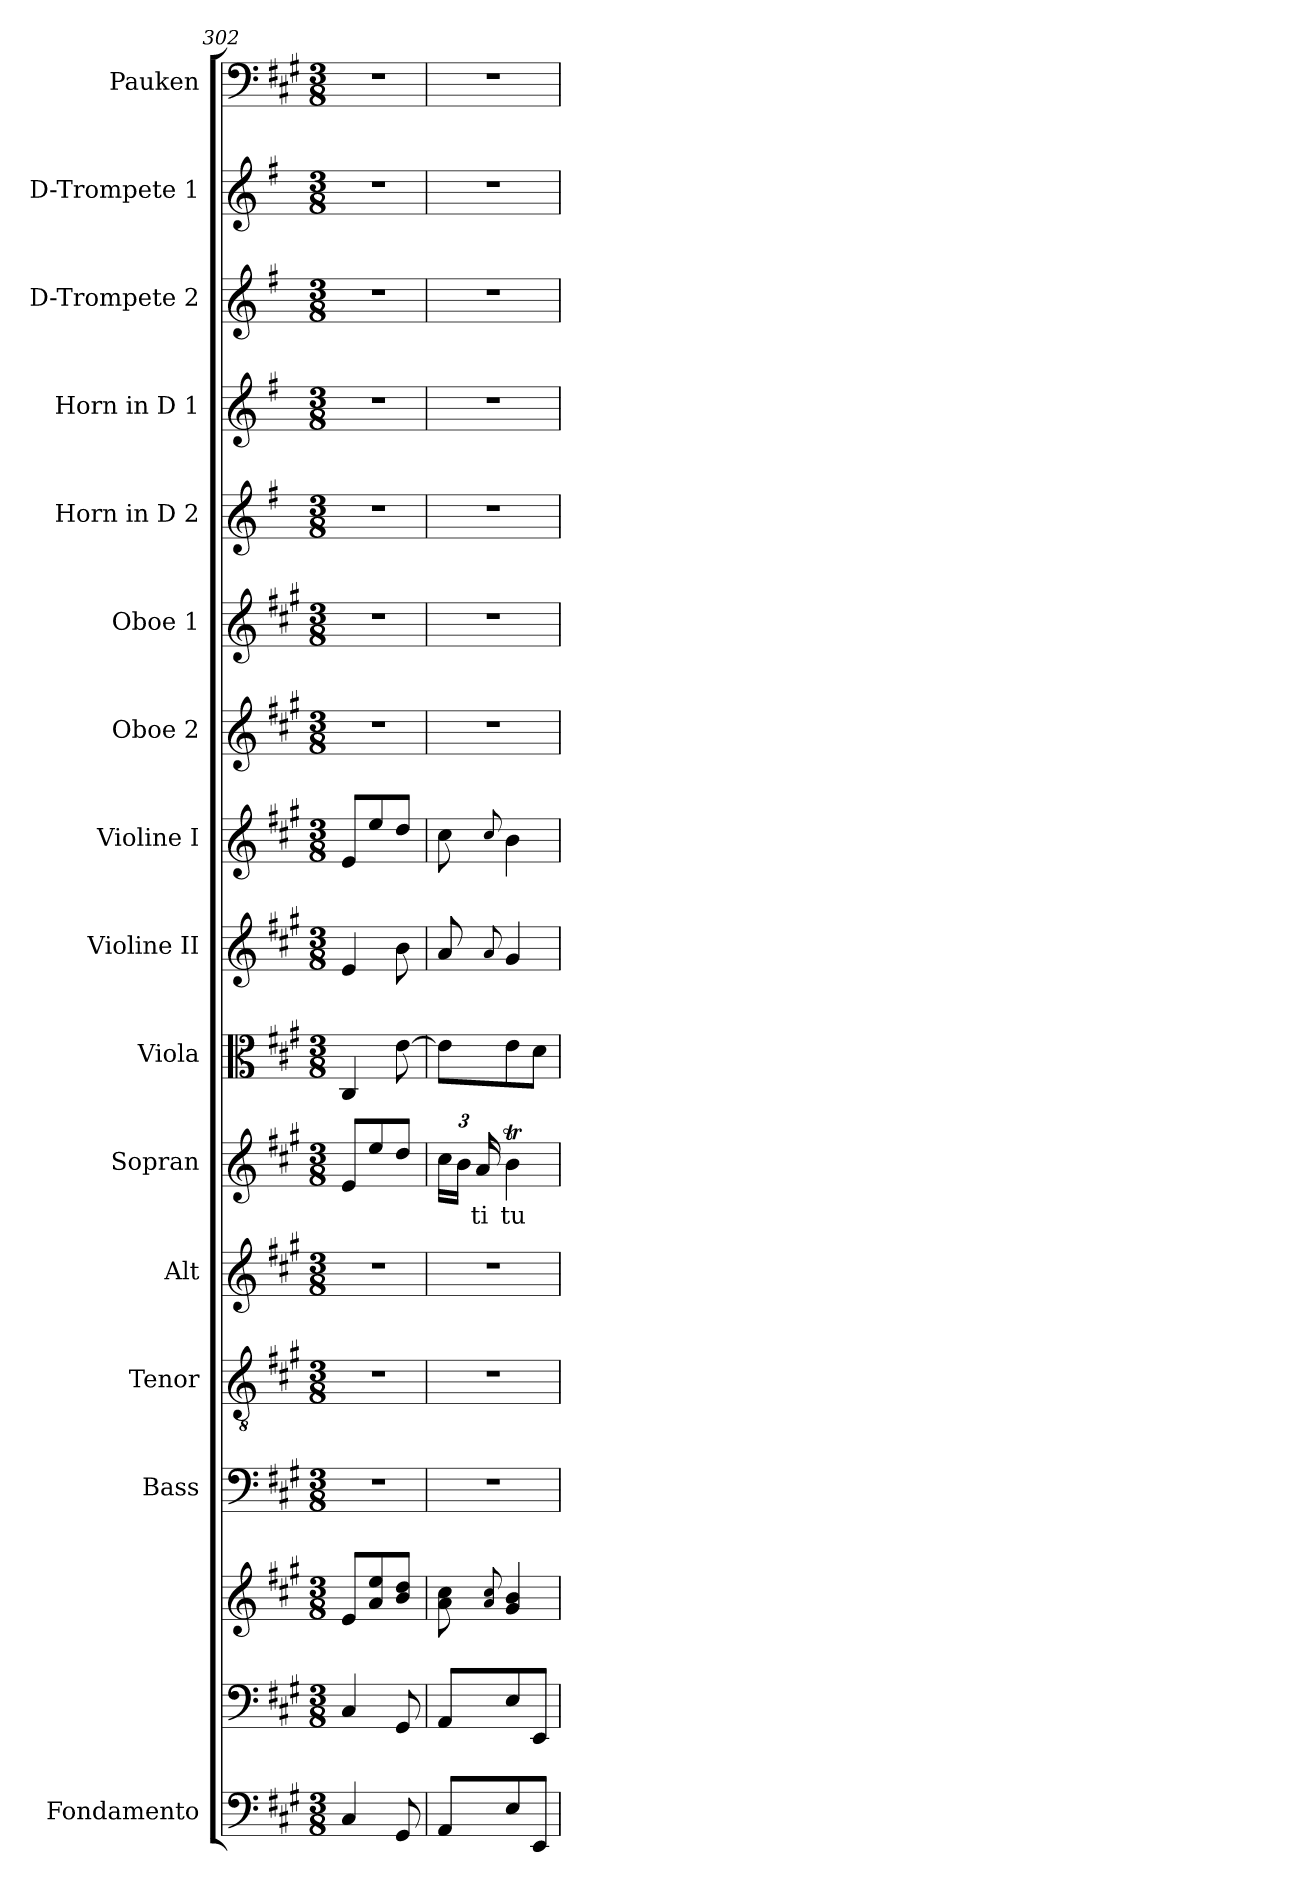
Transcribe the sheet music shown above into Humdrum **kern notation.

**kern	**kern	**kern	**kern	**kern	**kern	**kern	**text	**kern	**kern	**kern	**kern	**kern	**kern	**kern	**kern	**kern	**kern
*part16	*part15	*part15	*part14	*part13	*part12	*part11	*part11	*part10	*part9	*part8	*part7	*part6	*part5	*part4	*part3	*part2	*part1
*staff17	*staff16	*staff15	*staff14	*staff13	*staff12	*staff11	*staff11	*staff10	*staff9	*staff8	*staff7	*staff6	*staff5	*staff4	*staff3	*staff2	*staff1
*I"Fondamento	*	*	*I"Bass	*I"Tenor	*I"Alt	*I"Sopran	*	*I"Viola	*I"Violine II	*I"Violine I	*I"Oboe 2	*I"Oboe 1	*I"Horn in D 2	*I"Horn in D 1	*I"D-Trompete 2	*I"D-Trompete 1	*I"Pauken
*I'F.	*	*	*I'B.	*I'T.	*I'A.	*I'S.	*	*I'Vla.	*I'Vl. II	*I'Vl. I	*I'Ob. 2	*I'Ob. 1	*	*	*I'D Trp. 2	*I'D Trp. 1	*I'Pk.
*clefF4	*clefF4	*clefG2	*clefF4	*clefGv2	*clefG2	*clefG2	*	*clefC3	*clefG2	*clefG2	*clefG2	*clefG2	*clefG2	*clefG2	*clefG2	*clefG2	*clefF4
*ITrd7c12	*	*	*	*	*	*	*	*	*	*	*	*	*ITrd6c10	*ITrd6c10	*ITrd-1c-2	*ITrd-1c-2	*
*k[f#c#g#]	*k[f#c#g#]	*k[f#c#g#]	*k[f#c#g#]	*k[f#c#g#]	*k[f#c#g#]	*k[f#c#g#]	*	*k[f#c#g#]	*k[f#c#g#]	*k[f#c#g#]	*k[f#c#g#]	*k[f#c#g#]	*k[f#c#g#]	*k[f#c#g#]	*k[f#c#g#]	*k[f#c#g#]	*k[f#c#g#]
*A:	*A:	*A:	*A:	*A:	*A:	*A:	*	*A:	*A:	*A:	*A:	*A:	*A:	*A:	*A:	*A:	*A:
*M3/8	*M3/8	*M3/8	*M3/8	*M3/8	*M3/8	*M3/8	*	*M3/8	*M3/8	*M3/8	*M3/8	*M3/8	*M3/8	*M3/8	*M3/8	*M3/8	*M3/8
=302	=302	=302	=302	=302	=302	=302	=302	=302	=302	=302	=302	=302	=302	=302	=302	=302	=302
4CC#/	4C#/	8e/L	4.r	4.r	4.r	8e/L	.	4C#/	4e/	8e/L	4.r	4.r	4.r	4.r	4.r	4.r	4.r
.	.	8a/ 8ee/	.	.	.	8ee/	.	.	.	8ee/	.	.	.	.	.	.	.
8GGG#/	8GG#/	8b/ 8dd/J	.	.	.	8dd/J	.	[8e\	8b\	8dd/J	.	.	.	.	.	.	.
=303	=303	=303	=303	=303	=303	=303	=303	=303	=303	=303	=303	=303	=303	=303	=303	=303	=303
*	*	*	*	*	*	*Xbrackettup	*	*	*	*	*	*	*	*	*	*	*
8AAA/L	8AA/L	8a\ 8cc#\	4.r	4.r	4.r	24cc#\LL	.	8e\L]	8a/	8cc#\	4.r	4.r	4.r	4.r	4.r	4.r	4.r
.	.	.	.	.	.	24b\JJ	.	.	.	.	.	.	.	.	.	.	.
!	!	!	!	!	!	!	!LO:LY:b	!	!	!	!	!	!	!	!	!	!
.	.	.	.	.	.	24a/	-ti	.	.	.	.	.	.	.	.	.	.
.	.	8qqa/ 8qqcc#/	.	.	.	.	.	.	8qqa/	8qqcc#/	.	.	.	.	.	.	.
!	!	!	!	!	!	!	!LO:LY:b	!	!	!	!	!	!	!	!	!	!
8EE/	8E/	4g#/ 4b/	.	.	.	4bT\	tu-	8e\	4g#/	4b\	.	.	.	.	.	.	.
8EEE/J	8EE/J	.	.	.	.	.	.	8d\J	.	.	.	.	.	.	.	.	.
=	=	=	=	=	=	=	=	=	=	=	=	=	=	=	=	=	=
*-	*-	*-	*-	*-	*-	*-	*-	*-	*-	*-	*-	*-	*-	*-	*-	*-	*-
